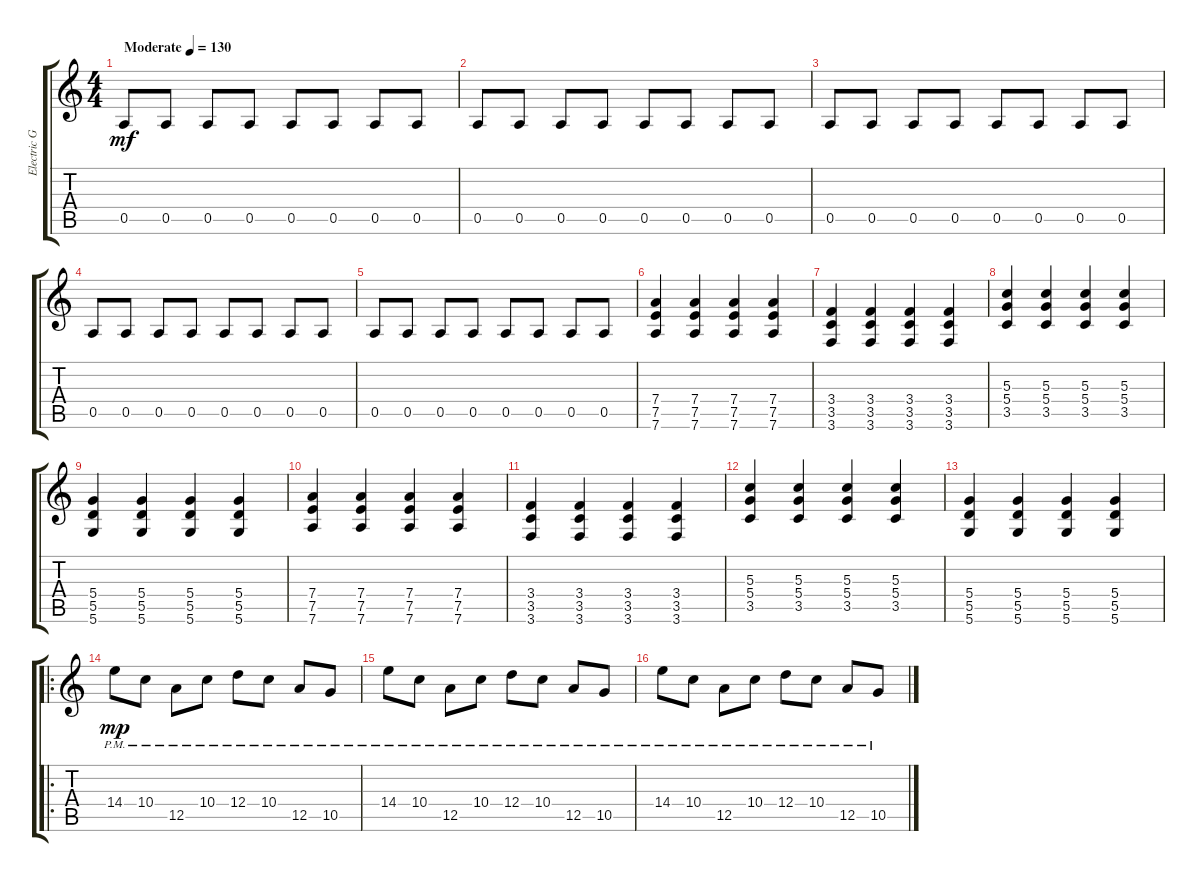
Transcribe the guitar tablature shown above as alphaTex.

\track ("Electric Guitar 1" "Electric G") {instrument distortionguitar}
\staff {score tabs}
\tuning (E4 B3 G3 D3 A2 D2) {hide}
\ts (4 4)
\tempo (130 "Moderate")
\clef g2
\ks c
0.5.8{dy mf instrument distortionguitar} 0.5.8 0.5.8 0.5.8 0.5.8 0.5.8 0.5.8 0.5.8 |
0.5.8 0.5.8 0.5.8 0.5.8 0.5.8 0.5.8 0.5.8 0.5.8 |
0.5.8 0.5.8 0.5.8 0.5.8 0.5.8 0.5.8 0.5.8 0.5.8 |
0.5.8 0.5.8 0.5.8 0.5.8 0.5.8 0.5.8 0.5.8 0.5.8 |
0.5.8 0.5.8 0.5.8 0.5.8 0.5.8 0.5.8 0.5.8 0.5.8 |
(7.4 7.5 7.6).4 (7.4 7.5 7.6).4 (7.4 7.5 7.6).4 (7.4 7.5 7.6).4 |
(3.4 3.5 3.6).4 (3.4 3.5 3.6).4 (3.4 3.5 3.6).4 (3.4 3.5 3.6).4 |
(5.3 5.4 3.5).4 (5.3 5.4 3.5).4 (5.3 5.4 3.5).4 (5.3 5.4 3.5).4 |
(5.4 5.5 5.6).4 (5.4 5.5 5.6).4 (5.4 5.5 5.6).4 (5.4 5.5 5.6).4 |
(7.4 7.5 7.6).4 (7.4 7.5 7.6).4 (7.4 7.5 7.6).4 (7.4 7.5 7.6).4 |
(3.4 3.5 3.6).4 (3.4 3.5 3.6).4 (3.4 3.5 3.6).4 (3.4 3.5 3.6).4 |
(5.3 5.4 3.5).4 (5.3 5.4 3.5).4 (5.3 5.4 3.5).4 (5.3 5.4 3.5).4 |
(5.4 5.5 5.6).4 (5.4 5.5 5.6).4 (5.4 5.5 5.6).4 (5.4 5.5 5.6).4 |
\ro
14.4{pm}.8{dy mp} 10.4{pm}.8 12.5{pm}.8 10.4{pm}.8 12.4{pm}.8 10.4{pm}.8 12.5{pm}.8 10.5{pm}.8 |
14.4{pm}.8 10.4{pm}.8 12.5{pm}.8 10.4{pm}.8 12.4{pm}.8 10.4{pm}.8 12.5{pm}.8 10.5{pm}.8 |
14.4{pm}.8 10.4{pm}.8 12.5{pm}.8 10.4{pm}.8 12.4{pm}.8 10.4{pm}.8 12.5{pm}.8 10.5{pm}.8
